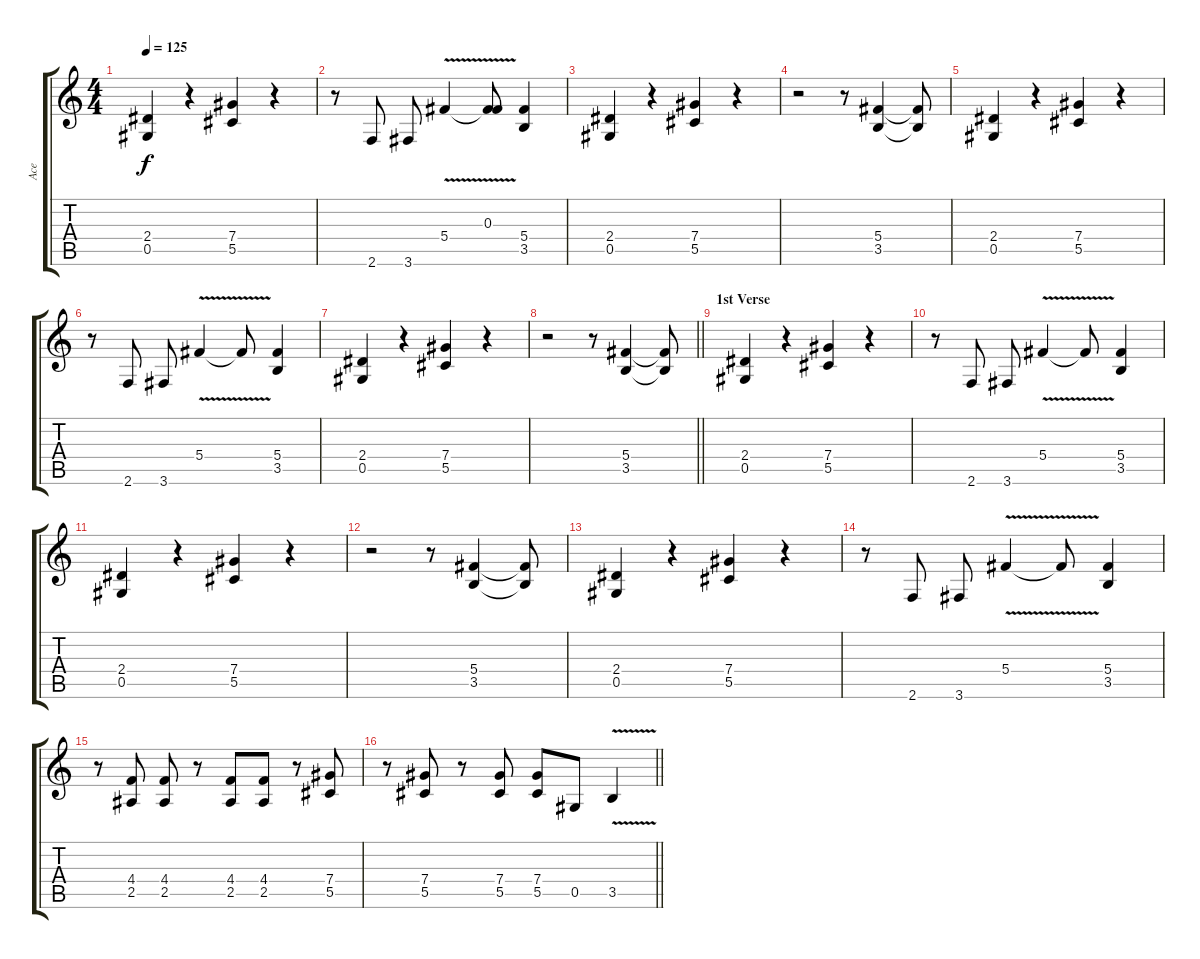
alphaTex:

\track ("Ace" "Ace") {instrument distortionguitar}
\staff {score tabs}
\tuning (Eb4 Bb3 Gb3 Db3 Ab2 Eb2) {hide}
\ts (4 4)
\tempo 125
\clef g2
\ks c
(2.4 0.5).4{dy f instrument distortionguitar} r.4 (7.4 5.5).4 r.4 |
r.8 2.6.8 3.6.8 5.4{v}.4 (0.3 5.4{t}).8 (5.4 3.5).4 |
(2.4 0.5).4 r.4 (7.4 5.5).4 r.4 |
r.2 r.8 (5.4 3.5).4 (5.4{t} 3.5{t}).8 |
(2.4 0.5).4 r.4 (7.4 5.5).4 r.4 |
r.8 2.6.8 3.6.8 5.4{v}.4 5.4{t}.8 (5.4 3.5).4 |
(2.4 0.5).4 r.4 (7.4 5.5).4 r.4 |
\barLineRight lightlight
r.2 r.8 (5.4 3.5).4 (5.4{t} 3.5{t}).8 |
\section ("" "1st Verse")
(2.4 0.5).4 r.4 (7.4 5.5).4 r.4 |
r.8 2.6.8 3.6.8 5.4{v}.4 5.4{t}.8 (5.4 3.5).4 |
(2.4 0.5).4 r.4 (7.4 5.5).4 r.4 |
r.2 r.8 (5.4 3.5).4 (5.4{t} 3.5{t}).8 |
(2.4 0.5).4 r.4 (7.4 5.5).4 r.4 |
r.8 2.6.8 3.6.8 5.4{v}.4 5.4{t}.8 (5.4 3.5).4 |
r.8 (4.4 2.5).8 (4.4 2.5).8 r.8 (4.4 2.5).8 (4.4 2.5).8 r.8 (7.4 5.5).8 |
\barLineRight lightlight
r.8 (7.4 5.5).8 r.8 (7.4 5.5).8 (7.4 5.5).8 0.5.8 3.5{v}.4
